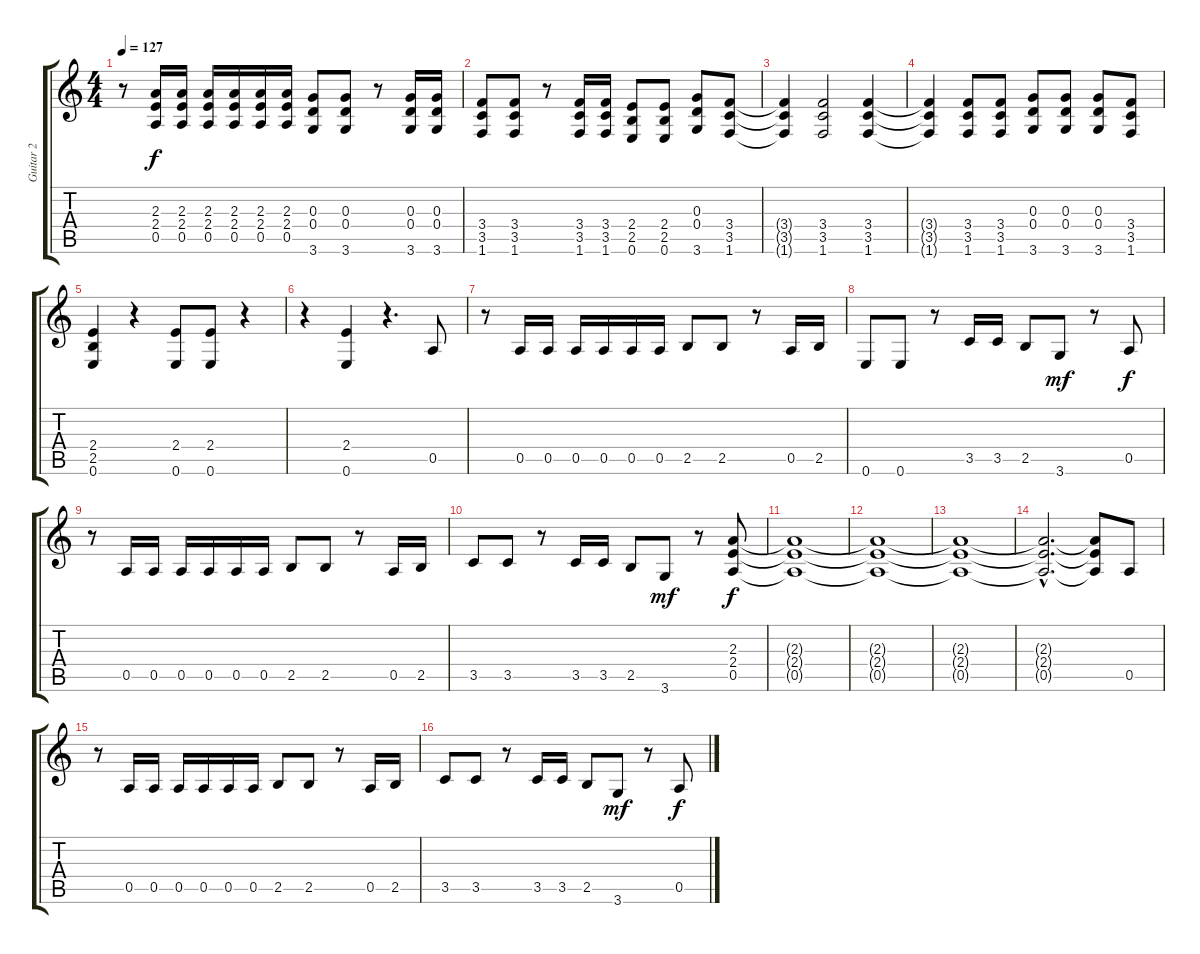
\track ("Guitar 2" "Guitar 2") {instrument distortionguitar}
\staff {score tabs}
\tuning (E4 B3 G3 D3 A2 E2) {hide}
\ts (4 4)
\tempo 127
\clef g2
\ks c
r.8{dy f} (2.3 2.4 0.5).16 (2.3 2.4 0.5).16 (2.3 2.4 0.5).16 (2.3 2.4 0.5).16 (2.3 2.4 0.5).16 (2.3 2.4 0.5).16 (0.3 0.4 3.6).8 (0.3 0.4 3.6).8 r.8 (0.3 0.4 3.6).16 (0.3 0.4 3.6).16 |
(3.4 3.5 1.6).8 (3.4 3.5 1.6).8 r.8 (3.4 3.5 1.6).16 (3.4 3.5 1.6).16 (2.4 2.5 0.6).8 (2.4 2.5 0.6).8 (0.3 0.4 3.6).8 (3.4 3.5 1.6).8 |
(3.4{t} 3.5{t} 1.6{t}).4 (3.4 3.5 1.6).2 (3.4 3.5 1.6).4 |
(3.4{t} 3.5{t} 1.6{t}).4 (3.4 3.5 1.6).8 (3.4 3.5 1.6).8 (0.3 0.4 3.6).8 (0.3 0.4 3.6).8 (0.3 0.4 3.6).8 (3.4 3.5 1.6).8 |
(2.4 2.5 0.6).4 r.4 (2.4 0.6).8 (2.4 0.6).8 r.4 |
r.4 (2.4 0.6).4 r.4{d} 0.5.8{instrument electricguitarmuted} |
r.8 0.5.16 0.5.16 0.5.16 0.5.16 0.5.16 0.5.16 2.5.8 2.5.8 r.8 0.5.16 2.5.16 |
0.6.8 0.6.8 r.8 3.5.16 3.5.16 2.5.8 3.6.8{dy mf} r.8 0.5.8{dy f} |
r.8 0.5.16 0.5.16 0.5.16 0.5.16 0.5.16 0.5.16 2.5.8 2.5.8 r.8 0.5.16 2.5.16 |
3.5.8 3.5.8 r.8 3.5.16 3.5.16 2.5.8 3.6.8{dy mf} r.8 (2.3 2.4 0.5).8{dy f instrument distortionguitar} |
(2.3{t} 2.4{t} 0.5{t}).1 |
(2.3{t} 2.4{t} 0.5{t}).1 |
(2.3{t} 2.4{t} 0.5{t}).1 |
(2.3{hac t} 2.4{hac t} 0.5{hac t}).2{d} (2.3{t} 2.4{t} 0.5{t}).8 0.5.8{instrument electricguitarmuted} |
r.8 0.5.16 0.5.16 0.5.16 0.5.16 0.5.16 0.5.16 2.5.8 2.5.8 r.8 0.5.16 2.5.16 |
3.5.8 3.5.8 r.8 3.5.16 3.5.16 2.5.8 3.6.8{dy mf} r.8 0.5.8{dy f}
